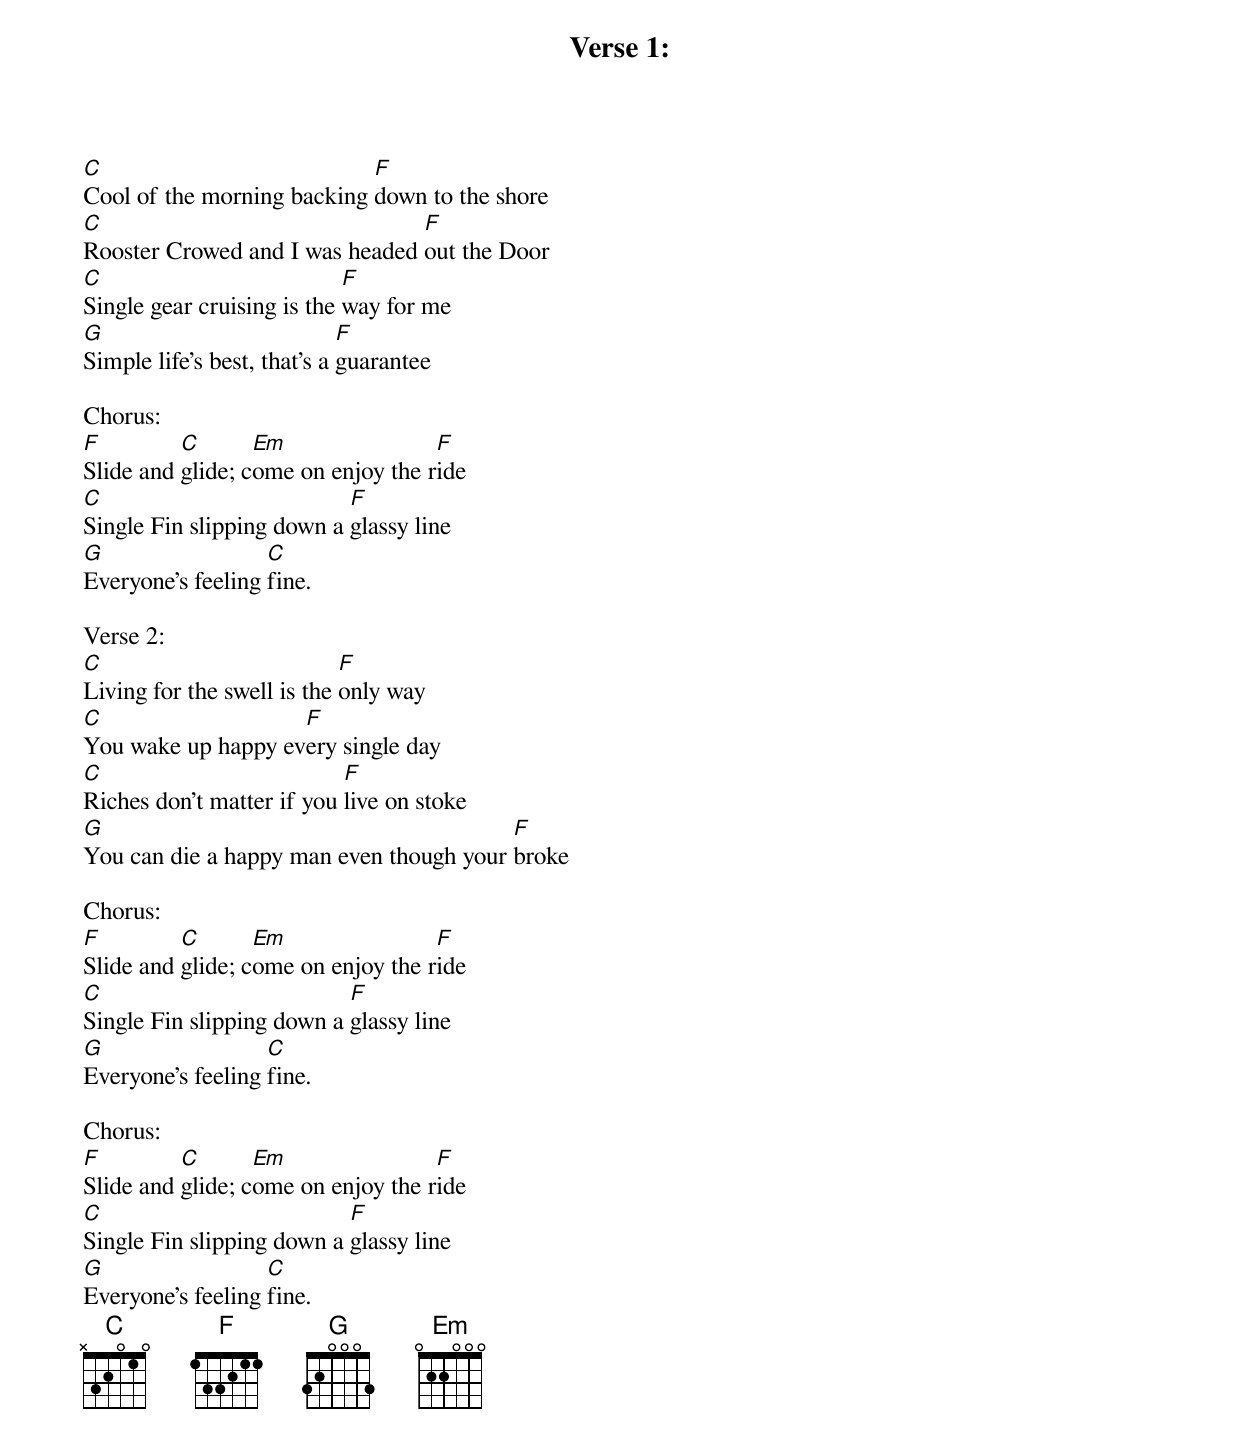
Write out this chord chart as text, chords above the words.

Verse 1:
C                           F
Cool of the morning backing down to the shore
C                               F
Rooster Crowed and I was headed out the Door
C                           F
Single gear cruising is the way for me
G                            F
Simple life’s best, that’s a guarantee

Chorus:
F         C       Em                F
Slide and glide; come on enjoy the ride
C                          F
Single Fin slipping down a glassy line
G                  C
Everyone’s feeling fine.

Verse 2:
C                           F
Living for the swell is the only way
C                   F
You wake up happy every single day
C                          F
Riches don’t matter if you live on stoke
G                                        F
You can die a happy man even though your broke

Chorus:
F         C       Em                F
Slide and glide; come on enjoy the ride
C                          F
Single Fin slipping down a glassy line
G                  C
Everyone’s feeling fine.

Chorus:
F         C       Em                F
Slide and glide; come on enjoy the ride
C                          F
Single Fin slipping down a glassy line
G                  C
Everyone’s feeling fine.
